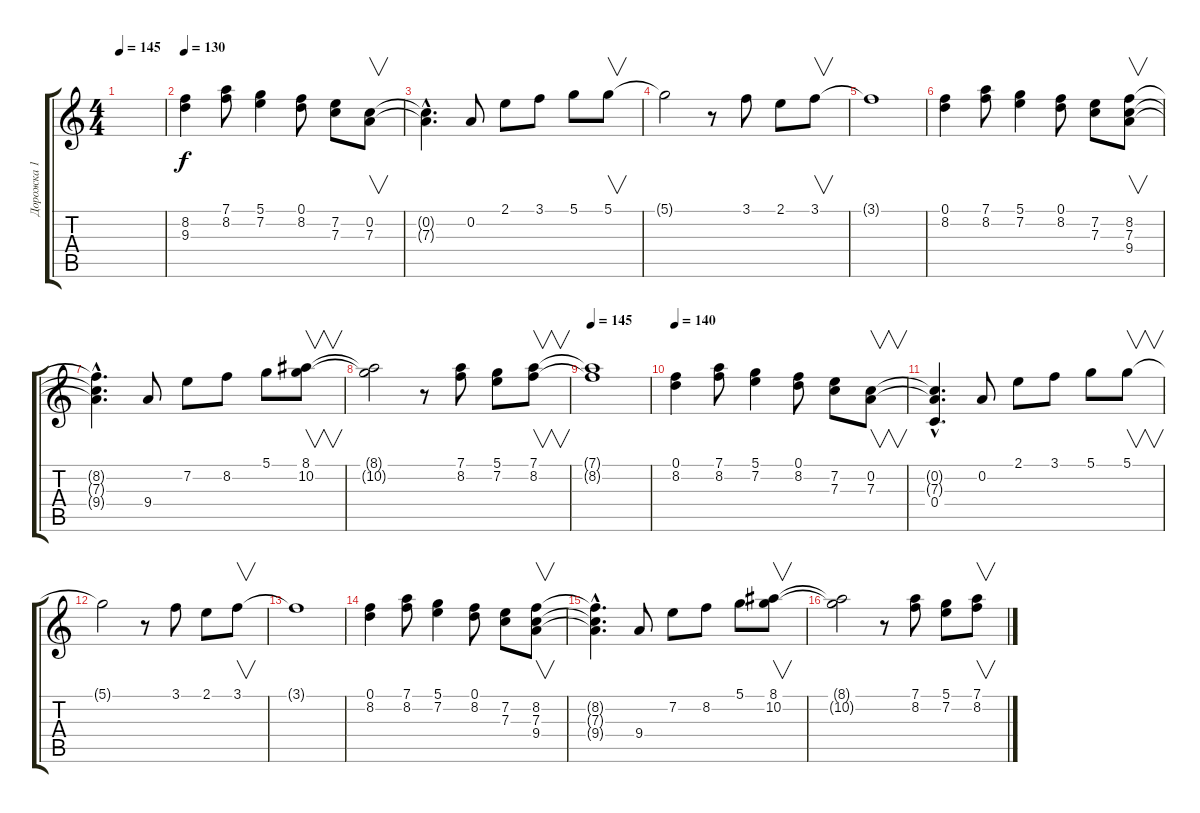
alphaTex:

\track ("Дорожка 1" "Дорожка 1") {instrument distortionguitar}
\staff {score tabs}
\tuning (D4 A3 F3 C3 G2 D2) {hide}
\ts (4 4)
\tempo 145
\tempo 130
\tempo 145
\clef g2
\ks c
|
\tempo 130
(8.2 9.3).4{instrument acousticguitarnylon} (7.1 8.2).8 (5.1 7.2).4 (0.1 8.2).8 (7.2 7.3).8 (0.2 7.3).8{v} |
(0.2{hac t} 7.3{hac t}).4{d} 0.2.8 2.1.8 3.1.8 5.1.8 5.1.8{v} |
5.1{t}.2 r.8 3.1.8 2.1.8 3.1.8{v} |
3.1{t}.1 |
(0.1 8.2).4 (7.1 8.2).8 (5.1 7.2).4 (0.1 8.2).8 (7.2 7.3).8 (8.2 7.3 9.4).8{v} |
(8.2{hac t} 7.3{hac t} 9.4{hac t}).4{d} 9.4.8 7.2.8 8.2.8 5.1.8 (8.1 10.2).8{v} |
(8.1{t} 10.2{t}).2 r.8 (7.1 8.2).8 (5.1 7.2).8 (7.1 8.2).8{v} |
\tempo 145
(7.1{t} 8.2{t}).1 |
\tempo 140
(0.1 8.2).4{instrument distortionguitar} (7.1 8.2).8 (5.1 7.2).4 (0.1 8.2).8 (7.2 7.3).8 (0.2 7.3).8{v} |
(0.2{hac t} 7.3{hac t} 0.4{hac}).4{d} 0.2.8 2.1.8 3.1.8 5.1.8 5.1.8{v} |
5.1{t}.2 r.8 3.1.8 2.1.8 3.1.8{v} |
3.1{t}.1 |
(0.1 8.2).4 (7.1 8.2).8 (5.1 7.2).4 (0.1 8.2).8 (7.2 7.3).8 (8.2 7.3 9.4).8{v} |
(8.2{hac t} 7.3{hac t} 9.4{hac t}).4{d} 9.4.8 7.2.8 8.2.8 5.1.8 (8.1 10.2).8{v} |
(8.1{t} 10.2{t}).2 r.8 (7.1 8.2).8 (5.1 7.2).8 (7.1 8.2).8{v}
